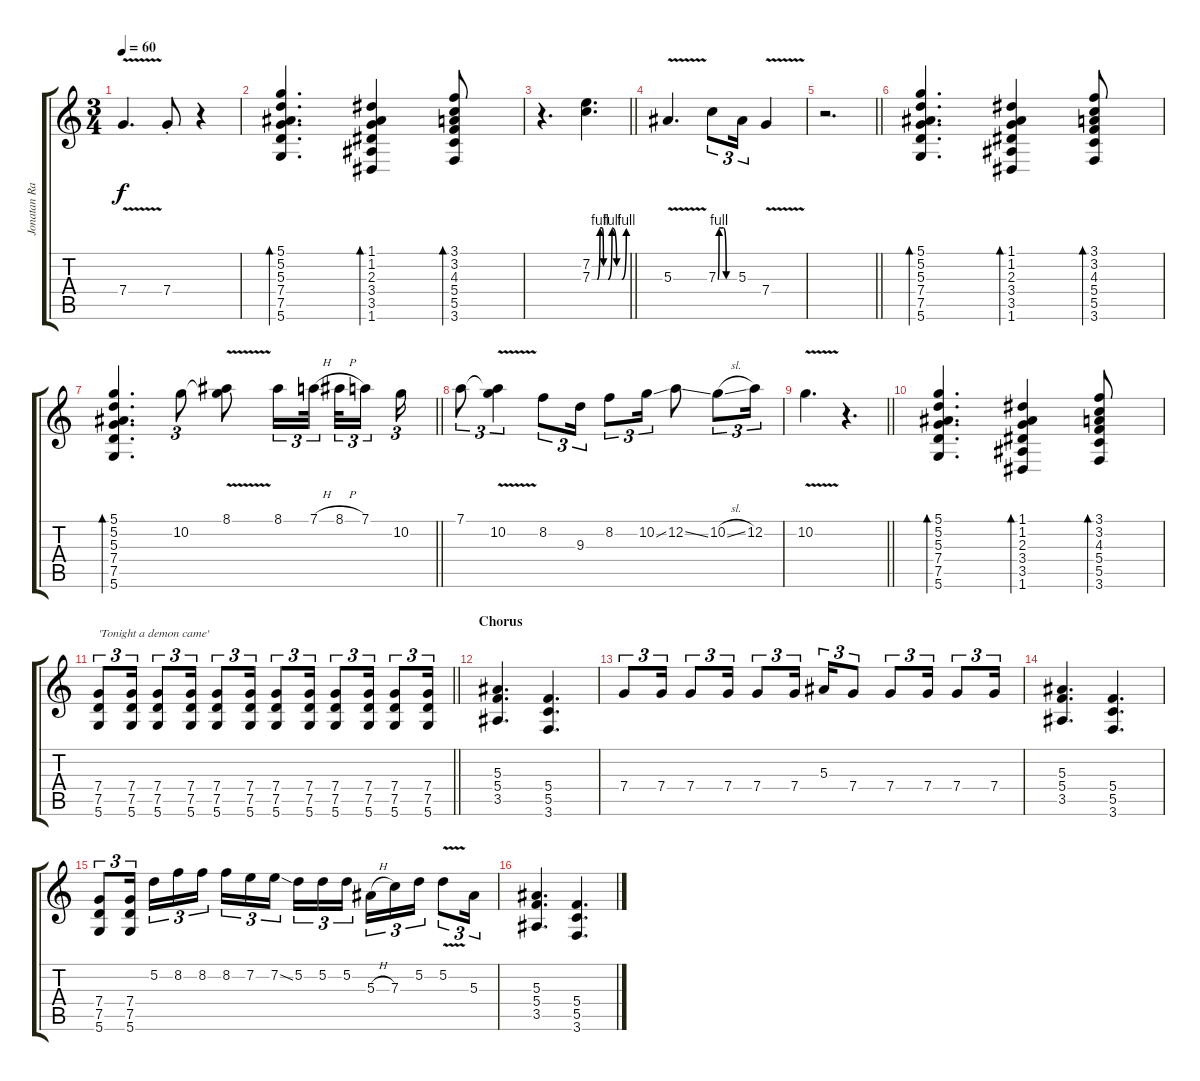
\track ("Jonatan Ramm" "Jonatan Ra") {instrument electricguitarjazz}
\staff {score tabs}
\tuning (D4 A3 F3 C3 G2 D2) {hide}
\ts (3 4)
\tempo 60
\clef g2
\ks c
7.4{v}.4{d dy f} 7.4{st}.8 r.4 |
(5.1 5.2 5.3 7.4 7.5 5.6).4{d bd 30} (1.1 1.2 2.3 3.4 3.5 1.6).4{bd 30} (3.1 3.2 4.3 5.4 5.5 3.6).8{bd 30} |
\barLineRight lightlight
r.4{d} (7.2 7.3{be (custom 0 0 9 0 14 4 18 4 20 0 28 0 35 4 43 0 52 0 60 4)}).4{d} |
5.3{v}.4{d} 7.3{be (custom 0 0 4 4 20 4 30 0 60 0)}.8{tu (3 2)} 5.3.16{tu (3 2)} 7.4{v}.4 |
\barLineRight lightlight
r.2{d} |
(5.1 5.2 5.3 7.4 7.5 5.6).4{d bd 30} (1.1 1.2 2.3 3.4 3.5 1.6).4{bd 30} (3.1 3.2 4.3 5.4 5.5 3.6).8{bd 30} |
\barLineRight lightlight
(5.1 5.2 5.3 7.4 7.5 5.6).4{d bd 30} 10.2.8{tu (3 2)} (8.1{v} 10.2{t}).8 8.1.16{tu (3 2)} 7.1{h}.32{tu (3 2) beam splitsecondary} 8.1{h}.32{tu (3 2)} 7.1.16{tu (3 2) beam splitsecondary} 10.2.16{tu (3 2)} |
7.1.8{tu (3 2)} (7.1{t} 10.2{v}).4{tu (3 2)} 8.2.8{tu (3 2)} 9.3.16{tu (3 2)} 8.2.8{tu (3 2)} 10.2{ss}.16{tu (3 2)} 12.2{ss}.8 10.2{sl}.8{tu (3 2)} 12.2.16{tu (3 2)} |
\barLineRight lightlight
10.2{v}.4{d} r.4{d} |
(5.1 5.2 5.3 7.4 7.5 5.6).4{d bd 30} (1.1 1.2 2.3 3.4 3.5 1.6).4{bd 30} (3.1 3.2 4.3 5.4 5.5 3.6).8{bd 30} |
\barLineRight lightlight
(7.4 7.5 5.6).8{tu (3 2) txt "'Tonight a demon came'"} (7.4 7.5 5.6).16{tu (3 2)} (7.4 7.5 5.6).8{tu (3 2)} (7.4 7.5 5.6).16{tu (3 2)} (7.4 7.5 5.6).8{tu (3 2)} (7.4 7.5 5.6).16{tu (3 2)} (7.4 7.5 5.6).8{tu (3 2)} (7.4 7.5 5.6).16{tu (3 2)} (7.4 7.5 5.6).8{tu (3 2)} (7.4 7.5 5.6).16{tu (3 2)} (7.4 7.5 5.6).8{tu (3 2)} (7.4 7.5 5.6).16{tu (3 2)} |
\section ("" "Chorus")
(5.3 5.4 3.5).4{d instrument distortionguitar} (5.4 5.5 3.6).4{d} |
7.4.8{tu (3 2)} 7.4.16{tu (3 2)} 7.4.8{tu (3 2)} 7.4.16{tu (3 2)} 7.4.8{tu (3 2)} 7.4.16{tu (3 2) beam splitsecondary} 5.3.16{tu (3 2)} 7.4.8{tu (3 2)} 7.4.8{tu (3 2)} 7.4.16{tu (3 2)} 7.4.8{tu (3 2)} 7.4.16{tu (3 2)} |
(5.3 5.4 3.5).4{d} (5.4 5.5 3.6).4{d} |
(7.4 7.5 5.6).8{tu (3 2)} (7.4 7.5 5.6).16{tu (3 2) beam splitsecondary} 5.2.16{tu (3 2)} 8.2.16{tu (3 2)} 8.2.16{tu (3 2)} 8.2.16{tu (3 2)} 7.2.16{tu (3 2)} 7.2{ss}.16{tu (3 2) beam splitsecondary} 5.2.16{tu (3 2)} 5.2.16{tu (3 2)} 5.2.16{tu (3 2)} 5.3{h}.16{tu (3 2)} 7.3.16{tu (3 2)} 5.2.16{tu (3 2)} 5.2{v}.8{tu (3 2)} 5.3.16{tu (3 2)} |
(5.3 5.4 3.5).4{d} (5.4 5.5 3.6).4{d}
